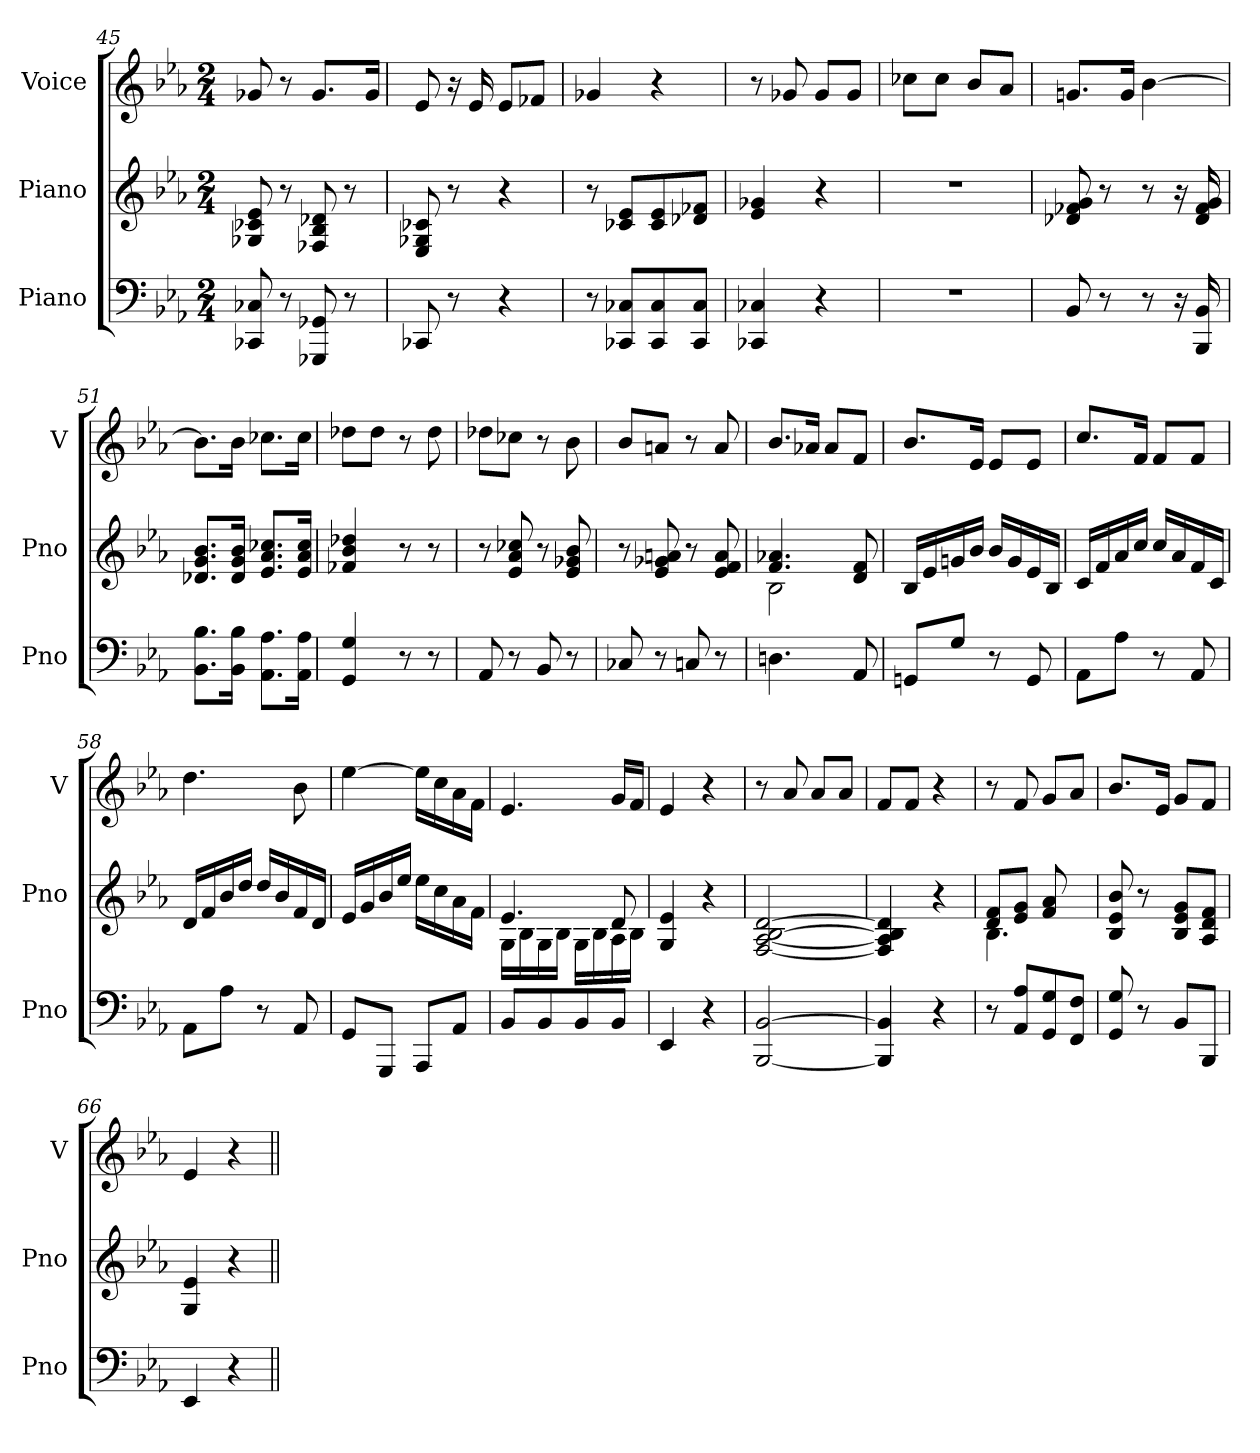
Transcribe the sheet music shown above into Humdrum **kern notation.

**kern	**kern	**kern
*part3	*part2	*part1
*staff3	*staff2	*staff1
*I"Piano	*I"Piano	*I"Voice
*I'Pno	*I'Pno	*I'V
*clefF4	*clefG2	*clefG2
*k[b-e-a-]	*k[b-e-a-]	*k[b-e-a-]
*M2/4	*M2/4	*M2/4
=45	=45	=45
8CC-X/ 8C-X/	8G-X/ 8c-X/ 8e-/	8g-X/
8r	8r	8r
8GGG-X/ 8GG-X/	8F-X/ 8B-/ 8d-X/	8.g-/L
8r	8r	.
.	.	16g-/Jk
=46	=46	=46
8CC-X/	8E-/ 8G-X/ 8c-X/	8e-/
8r	8r	16r
.	.	16e-/
4r	4r	8e-/L
.	.	8f-X/J
!!LO:PB:g=z
=47	=47	=47
8r	8r	4g-X/
8CC-X/ 8C-X/L	8c-X/ 8e-/L	.
8CC-/ 8C-/	8c-/ 8e-/	4r
8CC-/ 8C-/J	8d-X/ 8f-X/J	.
=48	=48	=48
4CC-X/ 4C-X/	4e-/ 4g-X/	8r
.	.	8g-X/
4r	4r	8g-/L
.	.	8g-/J
=49	=49	=49
2r	2r	8cc-X\L
.	.	8cc-\J
.	.	8b-/L
.	.	8a-/J
=50	=50	=50
8BB-/	8d-X/ 8f-X/ 8g/	8.gn/L
8r	8r	.
.	.	16g/Jk
8r	8r	[4b-\
16r	16r	.
16BBB-/ 16BB-/	16d-/ 16f-/ 16g/	.
=51	=51	=51
8.BB-\ 8.B-\L	8.d-X/ 8.g/ 8.b-/L	8.b-\L]
16BB-\ 16B-\Jk	16d-/ 16g/ 16b-/Jk	16b-\Jk
8.AA-\ 8.A-\L	8.e-/ 8.a-/ 8.cc-X/L	8.cc-X\L
16AA-\ 16A-\Jk	16e-/ 16a-/ 16cc-/Jk	16cc-\Jk
=52	=52	=52
4GG/ 4G/	4f-X/ 4b-/ 4dd-X/	8dd-X\L
.	.	8dd-\J
8r	8r	8r
8r	8r	8dd-\
=53	=53	=53
8AA-/	8r	8dd-X\L
8r	8e-/ 8a-/ 8cc-X/	8cc-X\J
8BB-/	8r	8r
8r	8e-/ 8g-X/ 8b-/	8b-\
!!LO:LB:g=z
=54	=54	=54
8C-X/	8r	8b-/L
8r	8e-/ 8g-X/ 8an/	8an/J
8Cn/	8r	8r
8r	8e-/ 8f/ 8a/	8a/
=55	=55	=55
*	*^	*
4.Dn\	4.f/ 4.a-X/	2B-\	8.b-/L
.	.	.	16a-X/Jk
.	.	.	8a-/L
8AA-/	8d/ 8f/	.	8f/J
*	*v	*v	*
=56	=56	=56
8GGn/L	16B-/LL	8.b-/L
.	16e-/	.
8G/J	16gn/	.
.	16b-/JJ	16e-/Jk
8r	16b-/LL	8e-/L
.	16g/	.
8GG/	16e-/	8e-/J
.	16B-/JJ	.
=57	=57	=57
8AA-\L	16c/LL	8.cc/L
.	16f/	.
8A-\J	16a-/	.
.	16cc/JJ	16f/Jk
8r	16cc/LL	8f/L
.	16a-/	.
8AA-/	16f/	8f/J
.	16c/JJ	.
=58	=58	=58
8AA-\L	16d/LL	4.dd\
.	16f/	.
8A-\J	16b-/	.
.	16dd/JJ	.
8r	16dd/LL	.
.	16b-/	.
8AA-/	16f/	8b-\
.	16d/JJ	.
=59	=59	=59
8GG/L	16e-/LL	[4ee-\
.	16g/	.
8GGG/J	16b-/	.
.	16ee-/JJ	.
8AAA-/L	16ee-\LL	16ee-\LL]
.	16cc\	16cc\
8AA-/J	16a-\	16a-\
.	16f\JJ	16f\JJ
!!LO:LB:g=z
=60	=60	=60
*	*^	*
8BB-/L	4.e-/	16G\LL	4.e-/
.	.	16B-\	.
8BB-/	.	16G\	.
.	.	16B-\JJ	.
8BB-/	.	16G\LL	.
.	.	16B-\	.
8BB-/J	8d/	16A-\	16g/LL
.	.	16B-\JJ	16f/JJ
*	*v	*v	*
=61	=61	=61
4EE-/	4G/ 4e-/	4e-/
4r	4r	4r
=62	=62	=62
[2BBB-/ [2BB-/	[2F/ [2A-/ [2B-/ [2d/	8r
.	.	8a-/
.	.	8a-/L
.	.	8a-/J
=63	=63	=63
4BBB-/] 4BB-/]	4F/] 4A-/] 4B-/] 4d/]	8f/L
.	.	8f/J
4r	4r	4r
=64	=64	=64
*	*^	*
8r	8d/ 8f/L	4.B-\	8r
8AA-/ 8A-/L	8e-/ 8g/J	.	8f/
8GG/ 8G/	8f/ 8a-/	.	8g/L
8FF/ 8F/J	8ryy	8ryy	8a-/J
*	*v	*v	*
=65	=65	=65
8GG/ 8G/	8B-/ 8e-/ 8b-/	8.b-/L
8r	8r	.
.	.	16e-/Jk
8BB-/L	8B-/ 8e-/ 8g/L	8g/L
8BBB-/J	8A-/ 8d/ 8f/J	8f/J
=66	=66	=66
4EE-/	4G/ 4e-/	4e-/
4r	4r	4r
=||	=||	=||
*-	*-	*-
